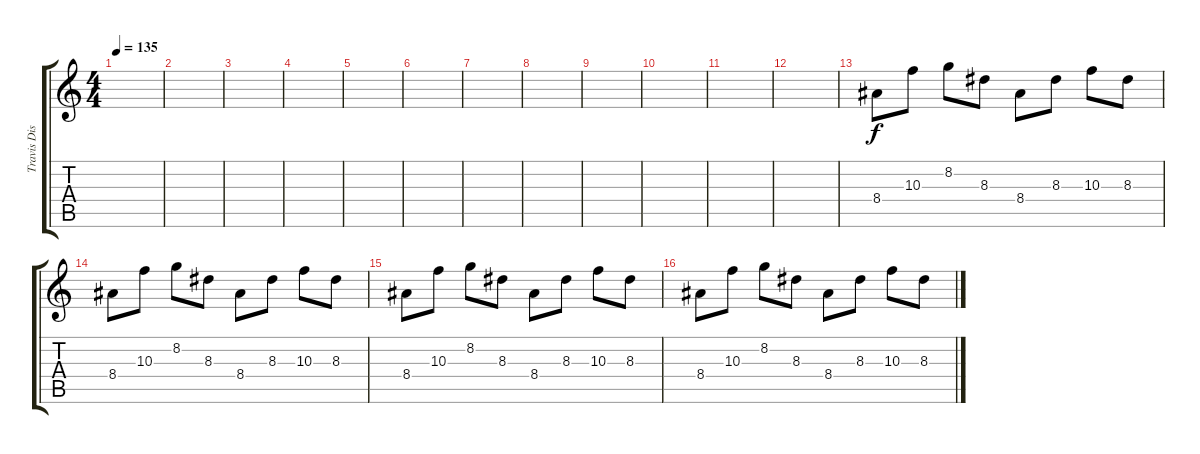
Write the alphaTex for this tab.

\track ("Travis Distortion" "Travis Dis") {instrument distortionguitar}
\staff {score tabs}
\tuning (E4 B3 G3 D3 A2 E2) {hide}
\ts (4 4)
\tempo 135
\clef g2
\ks c
|
|
|
|
|
|
|
|
|
|
|
|
8.4.8 10.3.8 8.2.8 8.3.8 8.4.8 8.3.8 10.3.8 8.3.8 |
8.4.8 10.3.8 8.2.8 8.3.8 8.4.8 8.3.8 10.3.8 8.3.8 |
8.4.8 10.3.8 8.2.8 8.3.8 8.4.8 8.3.8 10.3.8 8.3.8 |
8.4.8 10.3.8 8.2.8 8.3.8 8.4.8 8.3.8 10.3.8 8.3.8
